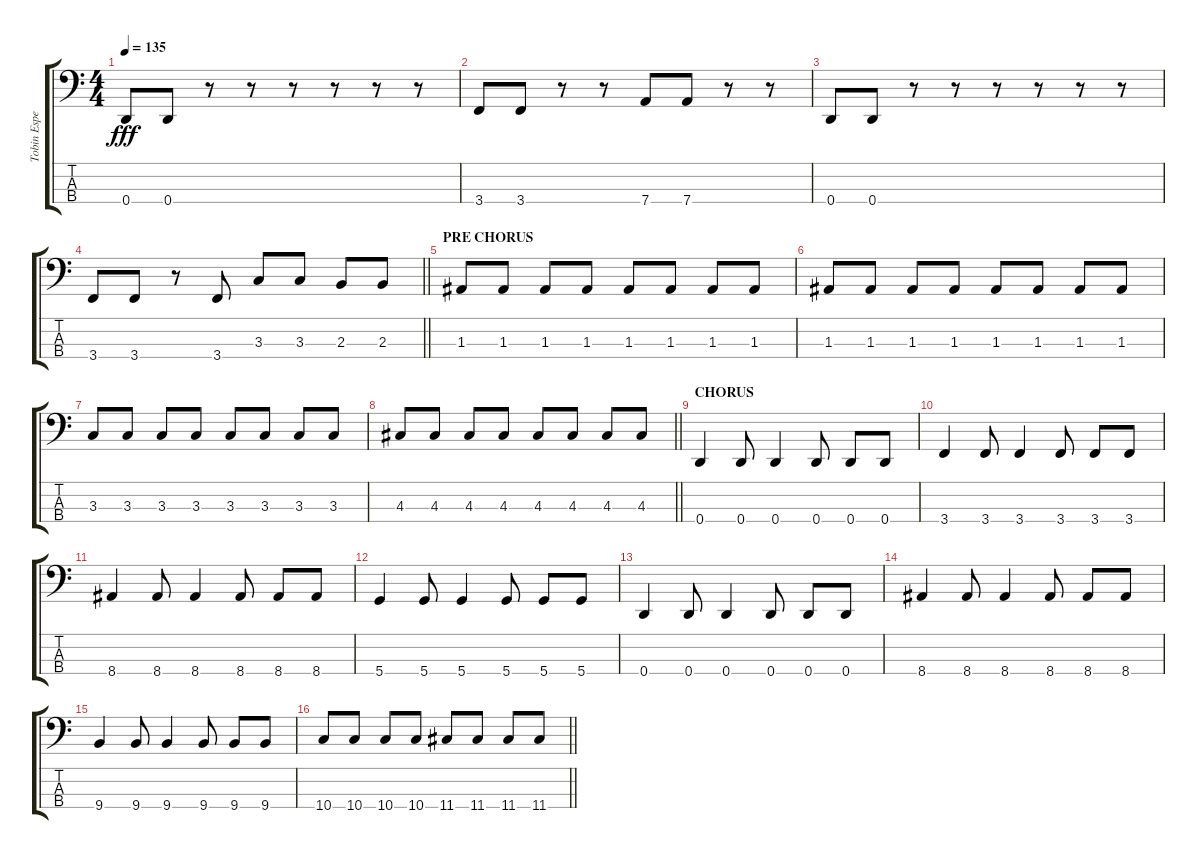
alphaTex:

\track ("Tobin Esperance" "Tobin Espe") {instrument electricbassfinger}
\staff {score tabs}
\tuning (G2 D2 A1 D1) {hide}
\ts (4 4)
\tempo 135
\clef f4
\ks c
0.4.8{dy fff} 0.4.8 r.8 r.8 r.8 r.8 r.8 r.8 |
3.4.8 3.4.8 r.8 r.8 7.4.8 7.4.8 r.8 r.8 |
0.4.8 0.4.8 r.8 r.8 r.8 r.8 r.8 r.8 |
\barLineRight lightlight
3.4.8 3.4.8 r.8 3.4.8 3.3.8 3.3.8 2.3.8 2.3.8 |
\section ("" "PRE CHORUS")
1.3.8 1.3.8 1.3.8 1.3.8 1.3.8 1.3.8 1.3.8 1.3.8 |
1.3.8 1.3.8 1.3.8 1.3.8 1.3.8 1.3.8 1.3.8 1.3.8 |
3.3.8 3.3.8 3.3.8 3.3.8 3.3.8 3.3.8 3.3.8 3.3.8 |
\barLineRight lightlight
4.3.8 4.3.8 4.3.8 4.3.8 4.3.8 4.3.8 4.3.8 4.3.8 |
\section ("" "CHORUS")
0.4.4 0.4.8 0.4.4 0.4.8 0.4.8 0.4.8 |
3.4.4 3.4.8 3.4.4 3.4.8 3.4.8 3.4.8 |
8.4.4 8.4.8 8.4.4 8.4.8 8.4.8 8.4.8 |
5.4.4 5.4.8 5.4.4 5.4.8 5.4.8 5.4.8 |
0.4.4 0.4.8 0.4.4 0.4.8 0.4.8 0.4.8 |
8.4.4 8.4.8 8.4.4 8.4.8 8.4.8 8.4.8 |
9.4.4 9.4.8 9.4.4 9.4.8 9.4.8 9.4.8 |
\barLineRight lightlight
10.4.8 10.4.8 10.4.8 10.4.8 11.4.8 11.4.8 11.4.8 11.4.8
